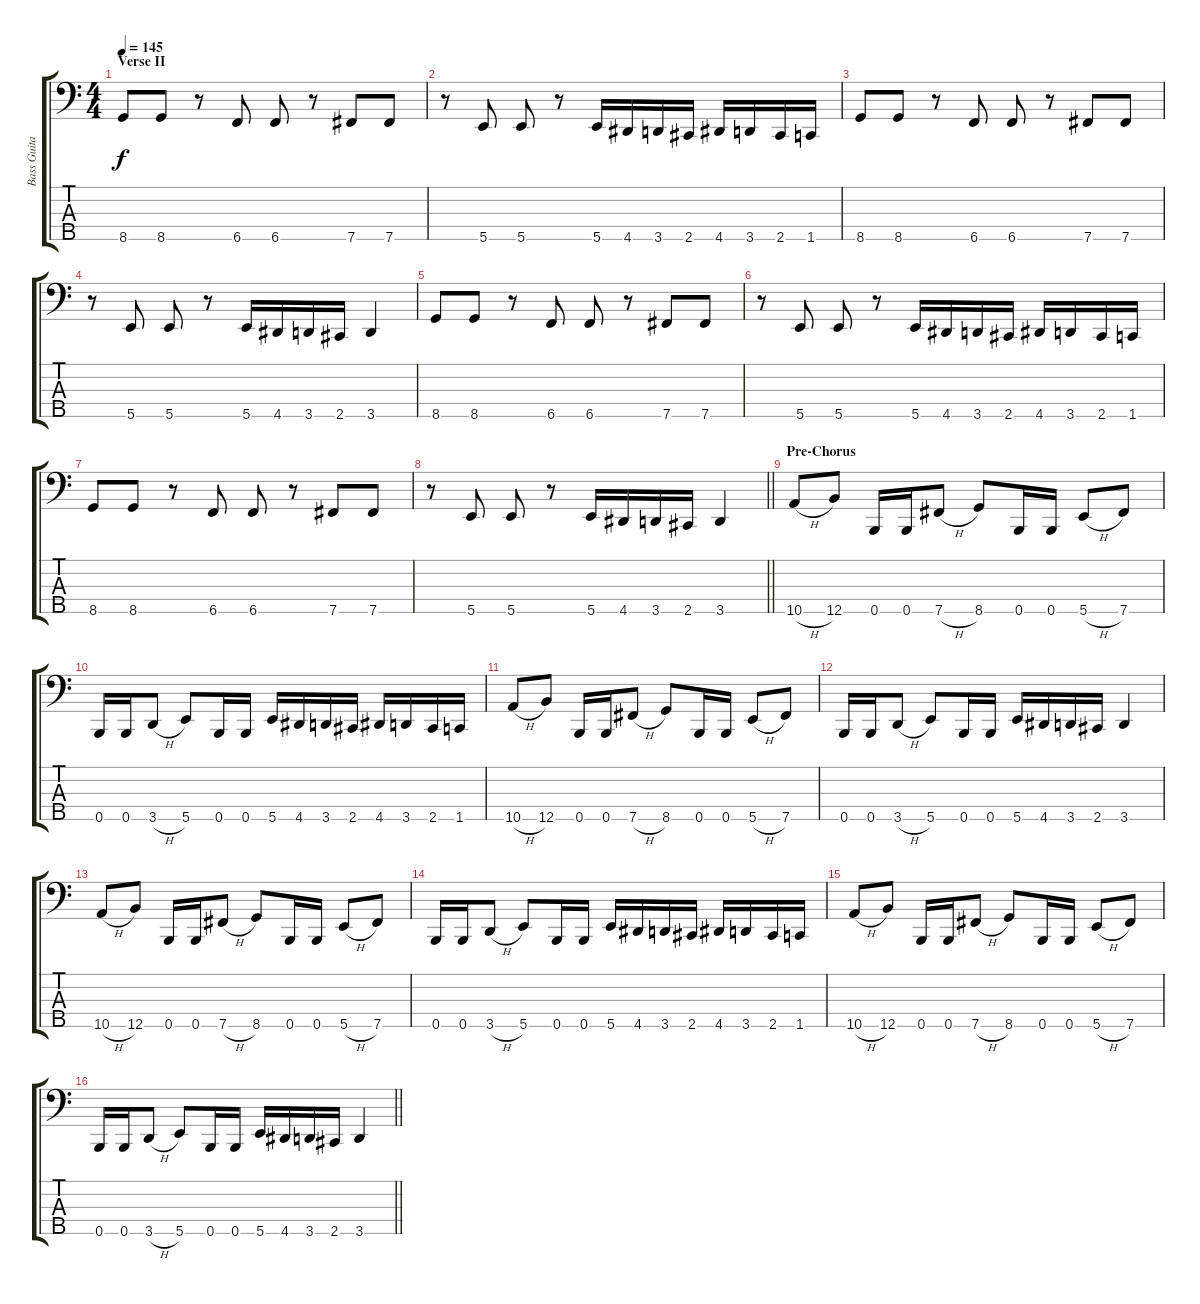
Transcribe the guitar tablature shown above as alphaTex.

\track ("Bass Guitar" "Bass Guita") {instrument electricbassfinger}
\staff {score tabs}
\tuning (G2 D2 A1 E1 B0) {hide}
\ts (4 4)
\section ("" "Verse II")
\tempo 145
\clef f4
\ks c
8.5.8{dy f} 8.5.8 r.8 6.5.8 6.5.8 r.8 7.5.8 7.5.8 |
r.8 5.5.8 5.5.8 r.8 5.5.16 4.5.16 3.5.16 2.5.16 4.5.16 3.5.16 2.5.16 1.5.16 |
8.5.8 8.5.8 r.8 6.5.8 6.5.8 r.8 7.5.8 7.5.8 |
r.8 5.5.8 5.5.8 r.8 5.5.16 4.5.16 3.5.16 2.5.16 3.5.4 |
8.5.8 8.5.8 r.8 6.5.8 6.5.8 r.8 7.5.8 7.5.8 |
r.8 5.5.8 5.5.8 r.8 5.5.16 4.5.16 3.5.16 2.5.16 4.5.16 3.5.16 2.5.16 1.5.16 |
8.5.8 8.5.8 r.8 6.5.8 6.5.8 r.8 7.5.8 7.5.8 |
\barLineRight lightlight
r.8 5.5.8 5.5.8 r.8 5.5.16 4.5.16 3.5.16 2.5.16 3.5.4 |
\section ("" "Pre-Chorus")
10.5{h}.8 12.5.8 0.5.16 0.5.16 7.5{h}.8 8.5.8 0.5.16 0.5.16 5.5{h}.8 7.5.8 |
0.5.16 0.5.16 3.5{h}.8 5.5.8 0.5.16 0.5.16 5.5.16 4.5.16 3.5.16 2.5.16 4.5.16 3.5.16 2.5.16 1.5.16 |
10.5{h}.8 12.5.8 0.5.16 0.5.16 7.5{h}.8 8.5.8 0.5.16 0.5.16 5.5{h}.8 7.5.8 |
0.5.16 0.5.16 3.5{h}.8 5.5.8 0.5.16 0.5.16 5.5.16 4.5.16 3.5.16 2.5.16 3.5.4 |
10.5{h}.8 12.5.8 0.5.16 0.5.16 7.5{h}.8 8.5.8 0.5.16 0.5.16 5.5{h}.8 7.5.8 |
0.5.16 0.5.16 3.5{h}.8 5.5.8 0.5.16 0.5.16 5.5.16 4.5.16 3.5.16 2.5.16 4.5.16 3.5.16 2.5.16 1.5.16 |
10.5{h}.8 12.5.8 0.5.16 0.5.16 7.5{h}.8 8.5.8 0.5.16 0.5.16 5.5{h}.8 7.5.8 |
\barLineRight lightlight
0.5.16 0.5.16 3.5{h}.8 5.5.8 0.5.16 0.5.16 5.5.16 4.5.16 3.5.16 2.5.16 3.5.4
